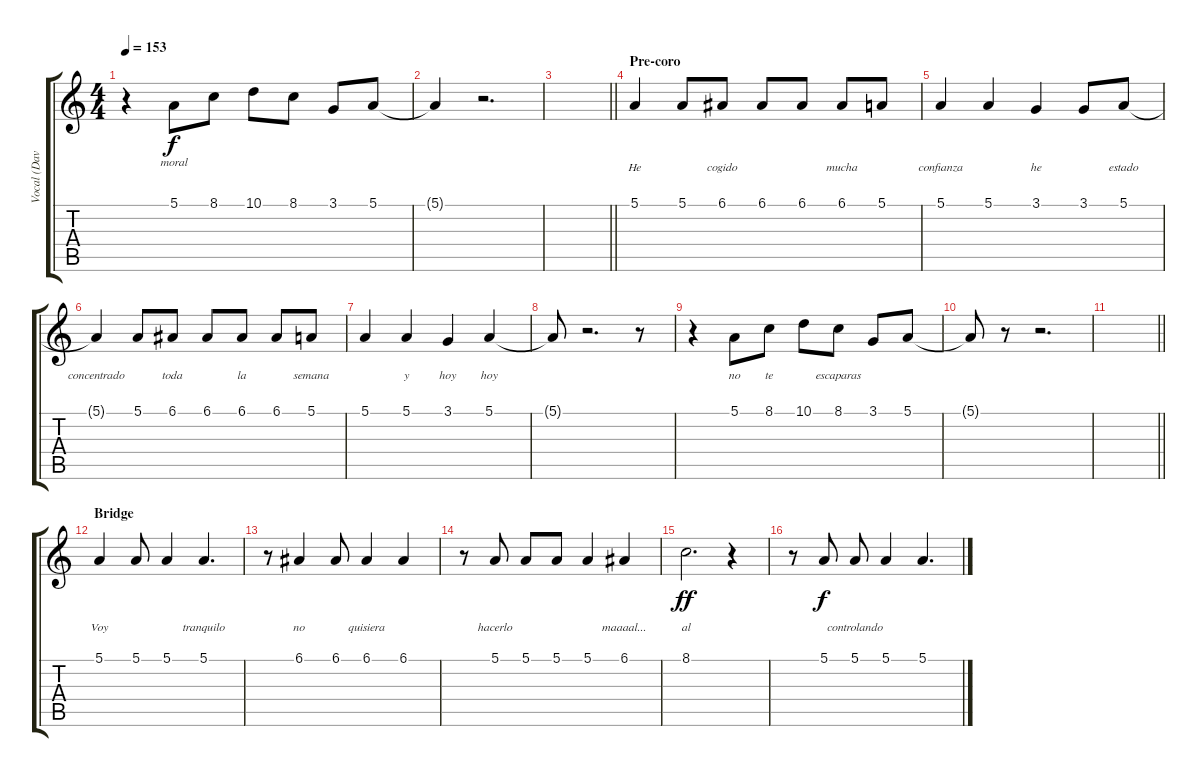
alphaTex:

\track ("Vocal (David Summers)" "Vocal (Dav") {instrument synthstrings2}
\staff {score tabs}
\tuning (E4 B3 G3 D3 A2 E2) {hide}
\ts (4 4)
\tempo 153
\clef g2
\ks c
r.4{dy f} 5.1.8{lyrics (0 "moral") lyrics (1 "") lyrics (2 "") lyrics (3 "") lyrics (4 "")} 8.1.8{lyrics (0 "") lyrics (1 "") lyrics (2 "") lyrics (3 "") lyrics (4 "")} 10.1.8 8.1.8 3.1.8 5.1.8 |
5.1{t}.4 r.2{d} |
\barLineRight lightlight
|
\section ("" "Pre-coro")
5.1.4{lyrics (0 "") lyrics (1 "He") lyrics (2 "") lyrics (3 "") lyrics (4 "")} 5.1.8{lyrics (0 "") lyrics (1 "") lyrics (2 "") lyrics (3 "") lyrics (4 "")} 6.1.8{lyrics (0 "") lyrics (1 "cogido") lyrics (2 "") lyrics (3 "") lyrics (4 "")} 6.1.8{lyrics (0 "") lyrics (1 "") lyrics (2 "") lyrics (3 "") lyrics (4 "")} 6.1.8{lyrics (0 "") lyrics (1 "") lyrics (2 "") lyrics (3 "") lyrics (4 "")} 6.1.8{lyrics (0 "") lyrics (1 "mucha") lyrics (2 "") lyrics (3 "") lyrics (4 "")} 5.1.8{lyrics (0 "") lyrics (1 "") lyrics (2 "") lyrics (3 "") lyrics (4 "")} |
5.1.4{lyrics (0 "") lyrics (1 "confianza") lyrics (2 "") lyrics (3 "") lyrics (4 "")} 5.1.4{lyrics (0 "") lyrics (1 "") lyrics (2 "") lyrics (3 "") lyrics (4 "")} 3.1.4{lyrics (0 "") lyrics (1 "he") lyrics (2 "") lyrics (3 "") lyrics (4 "")} 3.1.8{lyrics (0 "") lyrics (1 "") lyrics (2 "") lyrics (3 "") lyrics (4 "")} 5.1.8{lyrics (0 "") lyrics (1 "estado") lyrics (2 "") lyrics (3 "") lyrics (4 "")} |
5.1{t}.4{lyrics (0 "") lyrics (1 "concentrado") lyrics (2 "") lyrics (3 "") lyrics (4 "")} 5.1.8{lyrics (0 "") lyrics (1 "") lyrics (2 "") lyrics (3 "") lyrics (4 "")} 6.1.8{lyrics (0 "") lyrics (1 "toda") lyrics (2 "") lyrics (3 "") lyrics (4 "")} 6.1.8{lyrics (0 "") lyrics (1 "") lyrics (2 "") lyrics (3 "") lyrics (4 "")} 6.1.8{lyrics (0 "") lyrics (1 "la") lyrics (2 "") lyrics (3 "") lyrics (4 "")} 6.1.8{lyrics (0 "") lyrics (1 "") lyrics (2 "") lyrics (3 "") lyrics (4 "")} 5.1.8{lyrics (0 "") lyrics (1 "semana") lyrics (2 "") lyrics (3 "") lyrics (4 "")} |
5.1.4{lyrics (0 "") lyrics (1 "") lyrics (2 "") lyrics (3 "") lyrics (4 "")} 5.1.4{lyrics (0 "") lyrics (1 "y") lyrics (2 "") lyrics (3 "") lyrics (4 "")} 3.1.4{lyrics (0 "") lyrics (1 "hoy") lyrics (2 "") lyrics (3 "") lyrics (4 "")} 5.1.4{lyrics (0 "") lyrics (1 "hoy") lyrics (2 "") lyrics (3 "") lyrics (4 "")} |
5.1{t}.8{lyrics (0 "") lyrics (1 "") lyrics (2 "") lyrics (3 "") lyrics (4 "")} r.2{d} r.8 |
r.4 5.1.8{lyrics (0 "") lyrics (1 "no") lyrics (2 "") lyrics (3 "") lyrics (4 "")} 8.1.8{lyrics (0 "") lyrics (1 "te") lyrics (2 "") lyrics (3 "") lyrics (4 "")} 10.1.8{lyrics (0 "") lyrics (1 "") lyrics (2 "") lyrics (3 "") lyrics (4 "")} 8.1.8{lyrics (0 "") lyrics (1 "escaparas") lyrics (2 "") lyrics (3 "") lyrics (4 "")} 3.1.8{lyrics (0 "") lyrics (1 "") lyrics (2 "") lyrics (3 "") lyrics (4 "")} 5.1.8{lyrics (0 "") lyrics (1 "") lyrics (2 "") lyrics (3 "") lyrics (4 "")} |
5.1{t}.8{lyrics (0 "") lyrics (1 "") lyrics (2 "") lyrics (3 "") lyrics (4 "")} r.8 r.2{d} |
\barLineRight lightlight
|
\section ("" "Bridge")
5.1.4{lyrics (0 "") lyrics (1 "") lyrics (2 "Voy") lyrics (3 "") lyrics (4 "")} 5.1.8{lyrics (0 "") lyrics (1 "") lyrics (2 "") lyrics (3 "") lyrics (4 "")} 5.1.4{lyrics (0 "") lyrics (1 "") lyrics (2 "") lyrics (3 "") lyrics (4 "")} 5.1.4{d lyrics (0 "") lyrics (1 "") lyrics (2 "tranquilo") lyrics (3 "") lyrics (4 "")} |
r.8 6.1.4{lyrics (0 "") lyrics (1 "") lyrics (2 "no") lyrics (3 "") lyrics (4 "")} 6.1.8{lyrics (0 "") lyrics (1 "") lyrics (2 "") lyrics (3 "") lyrics (4 "")} 6.1.4{lyrics (0 "") lyrics (1 "") lyrics (2 "quisiera") lyrics (3 "") lyrics (4 "")} 6.1.4{lyrics (0 "") lyrics (1 "") lyrics (2 "") lyrics (3 "") lyrics (4 "")} |
r.8 5.1.8{lyrics (0 "") lyrics (1 "") lyrics (2 "hacerlo") lyrics (3 "") lyrics (4 "")} 5.1.8{lyrics (0 "") lyrics (1 "") lyrics (2 "") lyrics (3 "") lyrics (4 "")} 5.1.8{lyrics (0 "") lyrics (1 "") lyrics (2 "") lyrics (3 "") lyrics (4 "")} 5.1.4{lyrics (0 "") lyrics (1 "") lyrics (2 "") lyrics (3 "") lyrics (4 "")} 6.1.4{lyrics (0 "") lyrics (1 "") lyrics (2 "maaaal...") lyrics (3 "") lyrics (4 "")} |
8.1.2{d lyrics (0 "") lyrics (1 "") lyrics (2 "al") lyrics (3 "") lyrics (4 "") dy ff} r.4 |
r.8 5.1.8{lyrics (0 "") lyrics (1 "") lyrics (2 "") lyrics (3 "") lyrics (4 "") dy f} 5.1.8{lyrics (0 "") lyrics (1 "") lyrics (2 "controlando") lyrics (3 "") lyrics (4 "")} 5.1.4{lyrics (0 "") lyrics (1 "") lyrics (2 "") lyrics (3 "") lyrics (4 "")} 5.1.4{d lyrics (0 "") lyrics (1 "") lyrics (2 "") lyrics (3 "") lyrics (4 "")}
